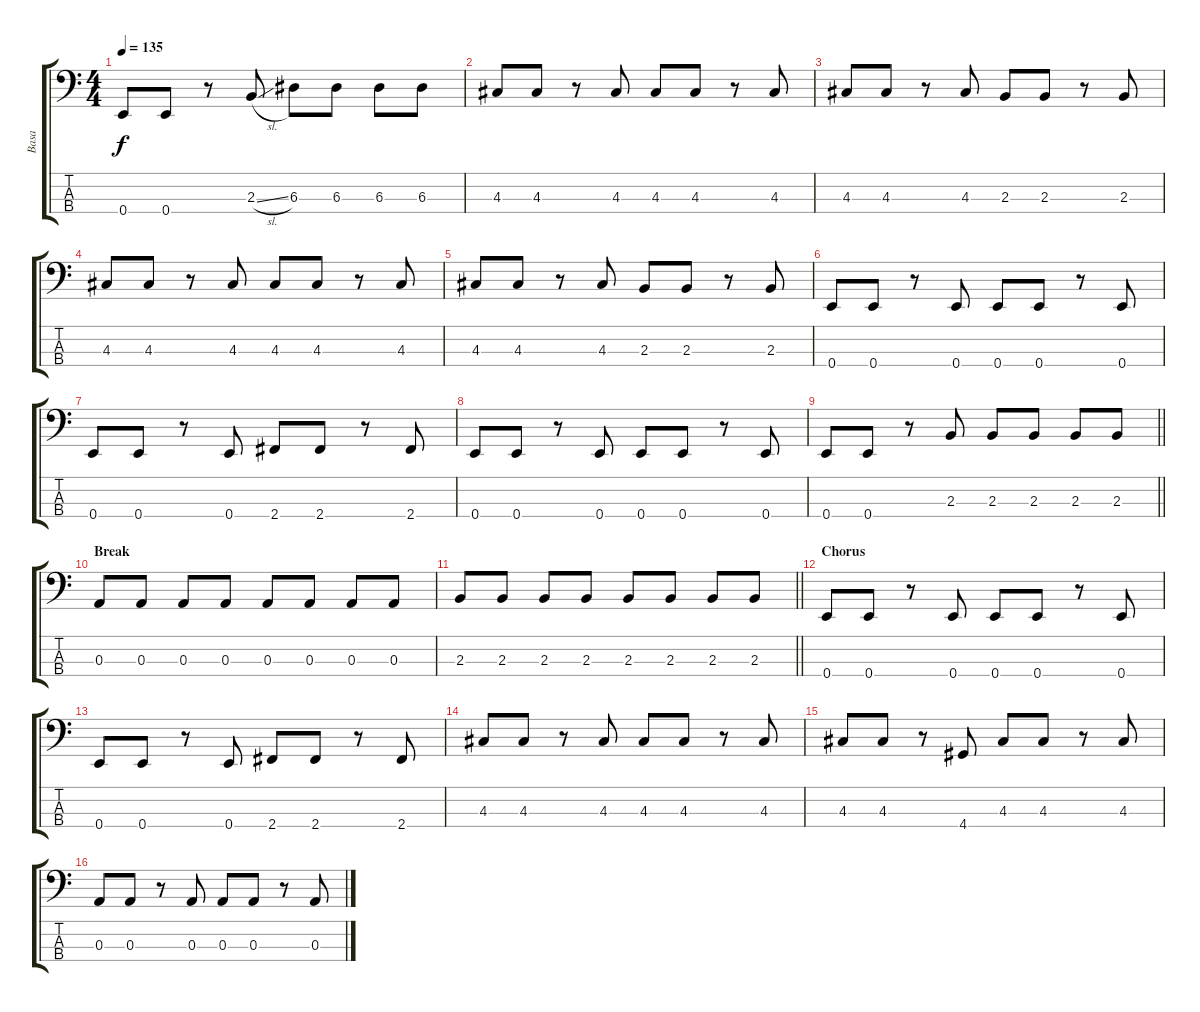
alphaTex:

\track ("Basa" "Basa") {instrument electricbassfinger}
\staff {score tabs}
\tuning (G2 D2 A1 E1) {hide}
\ts (4 4)
\tempo 135
\clef f4
\ks c
0.4.8{dy f} 0.4.8 r.8 2.3{sl}.8 6.3.8 6.3.8 6.3.8 6.3.8 |
4.3.8 4.3.8 r.8 4.3.8 4.3.8 4.3.8 r.8 4.3.8 |
4.3.8 4.3.8 r.8 4.3.8 2.3.8 2.3.8 r.8 2.3.8 |
4.3.8 4.3.8 r.8 4.3.8 4.3.8 4.3.8 r.8 4.3.8 |
4.3.8 4.3.8 r.8 4.3.8 2.3.8 2.3.8 r.8 2.3.8 |
0.4.8 0.4.8 r.8 0.4.8 0.4.8 0.4.8 r.8 0.4.8 |
0.4.8 0.4.8 r.8 0.4.8 2.4.8 2.4.8 r.8 2.4.8 |
0.4.8 0.4.8 r.8 0.4.8 0.4.8 0.4.8 r.8 0.4.8 |
\barLineRight lightlight
0.4.8 0.4.8 r.8 2.3.8 2.3.8 2.3.8 2.3.8 2.3.8 |
\section ("" "Break")
0.3.8 0.3.8 0.3.8 0.3.8 0.3.8 0.3.8 0.3.8 0.3.8 |
\barLineRight lightlight
2.3.8 2.3.8 2.3.8 2.3.8 2.3.8 2.3.8 2.3.8 2.3.8 |
\section ("" "Chorus")
0.4.8 0.4.8 r.8 0.4.8 0.4.8 0.4.8 r.8 0.4.8 |
0.4.8 0.4.8 r.8 0.4.8 2.4.8 2.4.8 r.8 2.4.8 |
4.3.8 4.3.8 r.8 4.3.8 4.3.8 4.3.8 r.8 4.3.8 |
4.3.8 4.3.8 r.8 4.4.8 4.3.8 4.3.8 r.8 4.3.8 |
0.3.8 0.3.8 r.8 0.3.8 0.3.8 0.3.8 r.8 0.3.8
